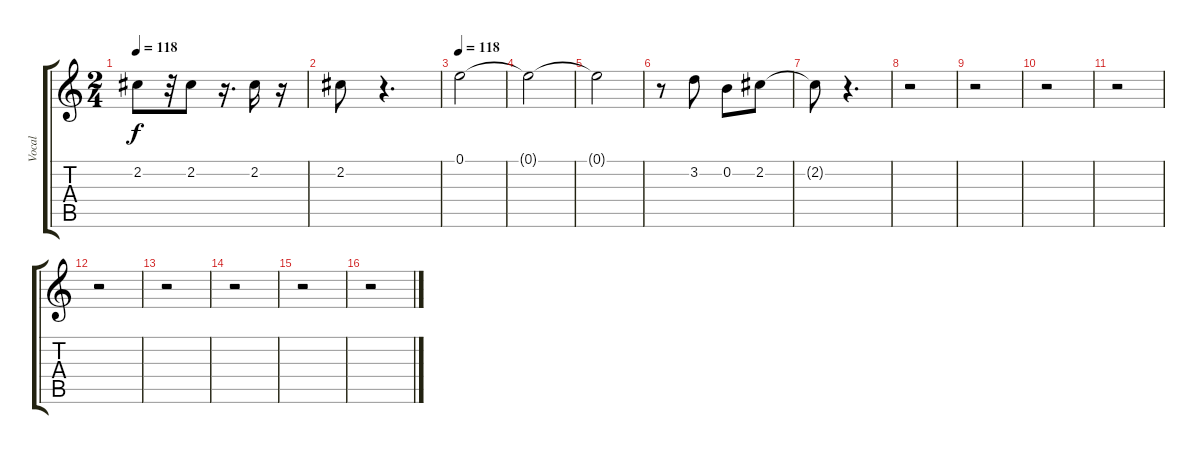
\track ("Vocal" "Vocal") {instrument fretlessbass}
\staff {score tabs}
\tuning (E4 B3 G3 D3 A2 E2) {hide}
\ts (2 4)
\tempo 118
\clef g2
\ks c
2.2.8{dy f} r.32 2.2.8 r.16{d} 2.2.16 r.16 |
2.2.8 r.4{d} |
\tempo 118
0.1.2 |
0.1{t}.2 |
0.1{t}.2 |
r.8 3.2.8 0.2.8 2.2.8 |
2.2{t}.8 r.4{d} |
r.2 |
r.2 |
r.2 |
r.2 |
r.2 |
r.2 |
r.2 |
r.2 |
r.2
